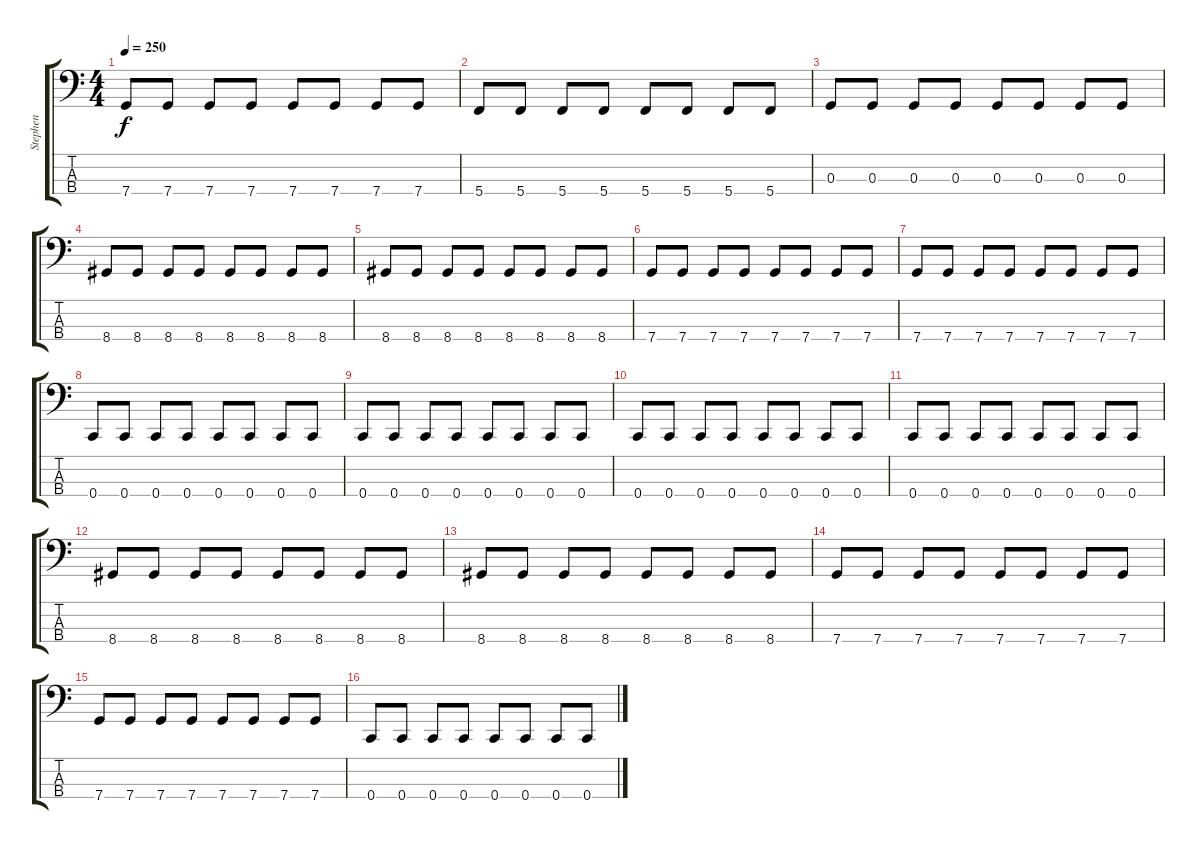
\track ("Stephen" "Stephen") {instrument electricbasspick}
\staff {score tabs}
\tuning (F2 C2 G1 C1) {hide}
\ts (4 4)
\tempo 250
\clef f4
\ks c
7.4.8{dy f} 7.4.8 7.4.8 7.4.8 7.4.8 7.4.8 7.4.8 7.4.8 |
5.4.8 5.4.8 5.4.8 5.4.8 5.4.8 5.4.8 5.4.8 5.4.8 |
0.3.8 0.3.8 0.3.8 0.3.8 0.3.8 0.3.8 0.3.8 0.3.8 |
8.4.8 8.4.8 8.4.8 8.4.8 8.4.8 8.4.8 8.4.8 8.4.8 |
8.4.8 8.4.8 8.4.8 8.4.8 8.4.8 8.4.8 8.4.8 8.4.8 |
7.4.8 7.4.8 7.4.8 7.4.8 7.4.8 7.4.8 7.4.8 7.4.8 |
7.4.8 7.4.8 7.4.8 7.4.8 7.4.8 7.4.8 7.4.8 7.4.8 |
0.4.8 0.4.8 0.4.8 0.4.8 0.4.8 0.4.8 0.4.8 0.4.8 |
0.4.8 0.4.8 0.4.8 0.4.8 0.4.8 0.4.8 0.4.8 0.4.8 |
0.4.8 0.4.8 0.4.8 0.4.8 0.4.8 0.4.8 0.4.8 0.4.8 |
0.4.8 0.4.8 0.4.8 0.4.8 0.4.8 0.4.8 0.4.8 0.4.8 |
8.4.8 8.4.8 8.4.8 8.4.8 8.4.8 8.4.8 8.4.8 8.4.8 |
8.4.8 8.4.8 8.4.8 8.4.8 8.4.8 8.4.8 8.4.8 8.4.8 |
7.4.8 7.4.8 7.4.8 7.4.8 7.4.8 7.4.8 7.4.8 7.4.8 |
7.4.8 7.4.8 7.4.8 7.4.8 7.4.8 7.4.8 7.4.8 7.4.8 |
0.4.8 0.4.8 0.4.8 0.4.8 0.4.8 0.4.8 0.4.8 0.4.8
